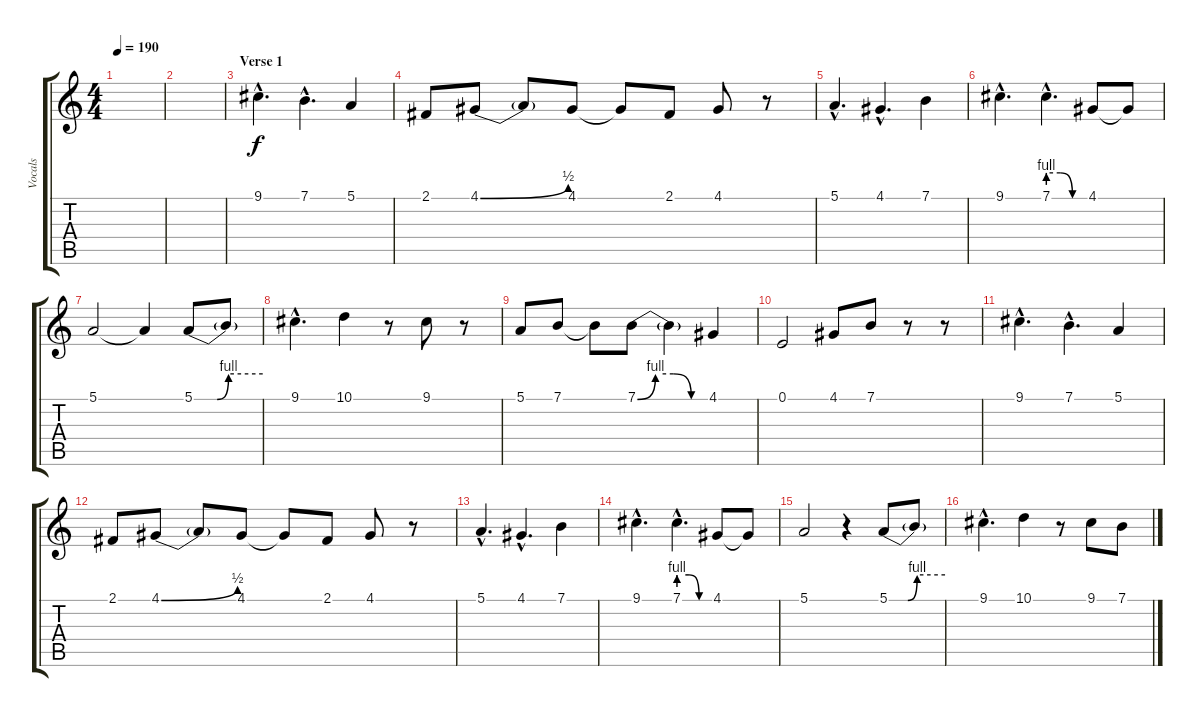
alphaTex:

\track ("Vocals" "Vocals") {instrument lead2sawtooth}
\staff {score tabs}
\tuning (E4 B3 G3 D3 A2 E2) {hide}
\ts (4 4)
\tempo 190
\clef g2
\ks c
|
|
\section ("" "Verse 1")
9.1{hac}.4{d} 7.1{hac}.4{d} 5.1.4 |
2.1.8 4.1{be (bend 0 0 60 2)}.8 4.1{t}.8 4.1.8 4.1{t}.8 2.1.8 4.1.8 r.8 |
5.1{hac}.4{d} 4.1{hac}.4{d} 7.1.4 |
9.1{hac}.4{d} 7.1{be (custom 0 4 20 4 40 0 60 0) hac}.4{d} 4.1.8 4.1{t}.8 |
5.1.2 5.1{t}.4 5.1{be (custom 0 0 20 0 30 4 60 4)}.8 5.1{t}.8 |
9.1{hac}.4{d} 10.1.4 r.8 9.1.8 r.8 |
5.1.8 7.1.8 7.1{t}.8 7.1{be (custom 0 0 15 4 30 4 45 0 60 0)}.8 7.1{t}.4 4.1.4 |
0.1.2 4.1.8 7.1.8 r.8 r.8 |
9.1{hac}.4{d} 7.1{hac}.4{d} 5.1.4 |
2.1.8 4.1{be (bend 0 0 60 2)}.8 4.1{t}.8 4.1.8 4.1{t}.8 2.1.8 4.1.8 r.8 |
5.1{hac}.4{d} 4.1{hac}.4{d} 7.1.4 |
9.1{hac}.4{d} 7.1{be (custom 0 4 20 4 40 0 60 0) hac}.4{d} 4.1.8 4.1{t}.8 |
5.1.2 r.4 5.1{be (custom 0 0 20 0 30 4 60 4)}.8 5.1{t}.8 |
9.1{hac}.4{d} 10.1.4 r.8 9.1.8 7.1.8
